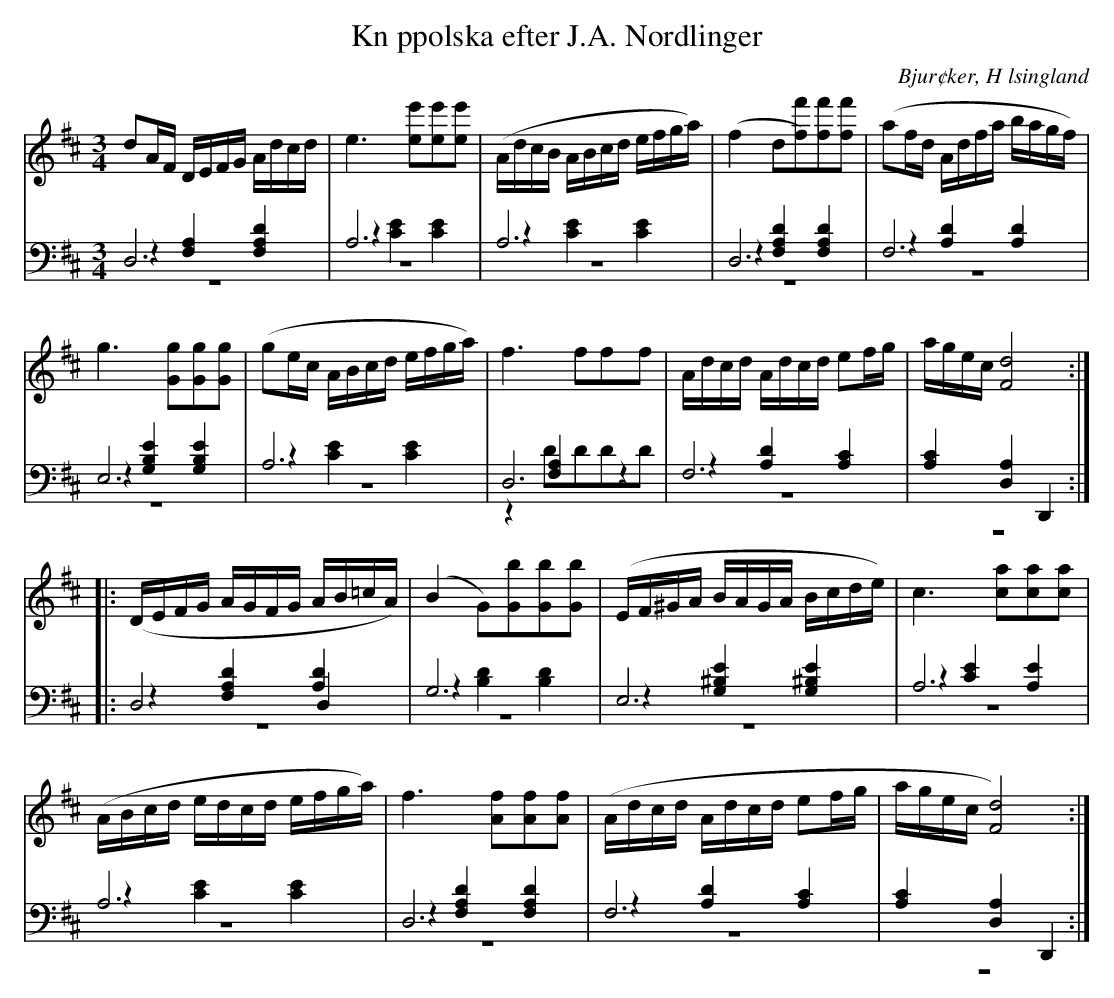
X:1
T: Kn ppolska efter J.A. Nordlinger
O: Bjur¢ker, H lsingland
M: 3/4
L: 1/16
K: D
V:1
V:2
V:3 merge
V:4 merge
V:1
d2AF DEFG Adcd|e6 [e2e'2][e2e'2][e2e'2]|(AdcB ABcd efga)|(f4 d2[f2)f'2][f2f'2][f2f'2]|(a2fd Adfa bagf)|
g6 [G2g2][G2g2][G2g2]|(g2ec ABcd efga)|f6 f2f2f2|Adcd Adcd e2fg|agec [F8d8]:|
|:(DEFG AGFG AB=cA)|(B4 G2)[G2b2][G2b2][G2b2]|(EF^GA BAGA Bcde)|c6 [c2a2][c2a2][c2a2]|
(ABcd edcd efga)|f6 [A2f2][A2f2][A2f2]|(Adcd Adcd e2fg|agec [F8d8]):|
V:2 clef=bass
D,12 |A,12|A,12|D,12|F,12|
E,12|A,12|D,12|F,12|[A,4C4] [D,4A,4] D,,4:|
|:D,8 D,4 |G,12|E,12|A,12|
A,12|D,12|F,12|[A,4C4] [D,4A,4] D,,4:|
V:3 clef=bass
z4 [F,4A,4] [F,4A,4D4]|z4 [C4E4] [C4E4]|z4 [C4E4] [C4E4]|z4 [F,4A,4D4] [F,4A,4D4]|z4 [A,4D4] [A,4D4]|
z4 [G,4B,4E4] [G,4B,4E4]|z4 [C4E4] [C4E4]|z4 [F,4A,4] z4|z4 [A,4D4] [A,4C4]|z12:|
|:z4 [F,4A,4D4] [A,4D4] |z4 [B,4D4] [B,4D4]|z4 [G,4^B,4E4] [G,4^B,4E4]|z4 [C4E4] [A,4E4]|
z4 [C4E4] [C4E4]|z4 [F,4A,4D4] [F,4A,4D4]|z4 [A,4D4] [A,4C4]|z12:|
V:4 clef=bass
z12 |z12|z12|z12|z12|
z12|z12|z4 D2D2D2D2|z12|z12:|
|:z12|z12|z12|z12|
z12|z12|z12|z12:|
